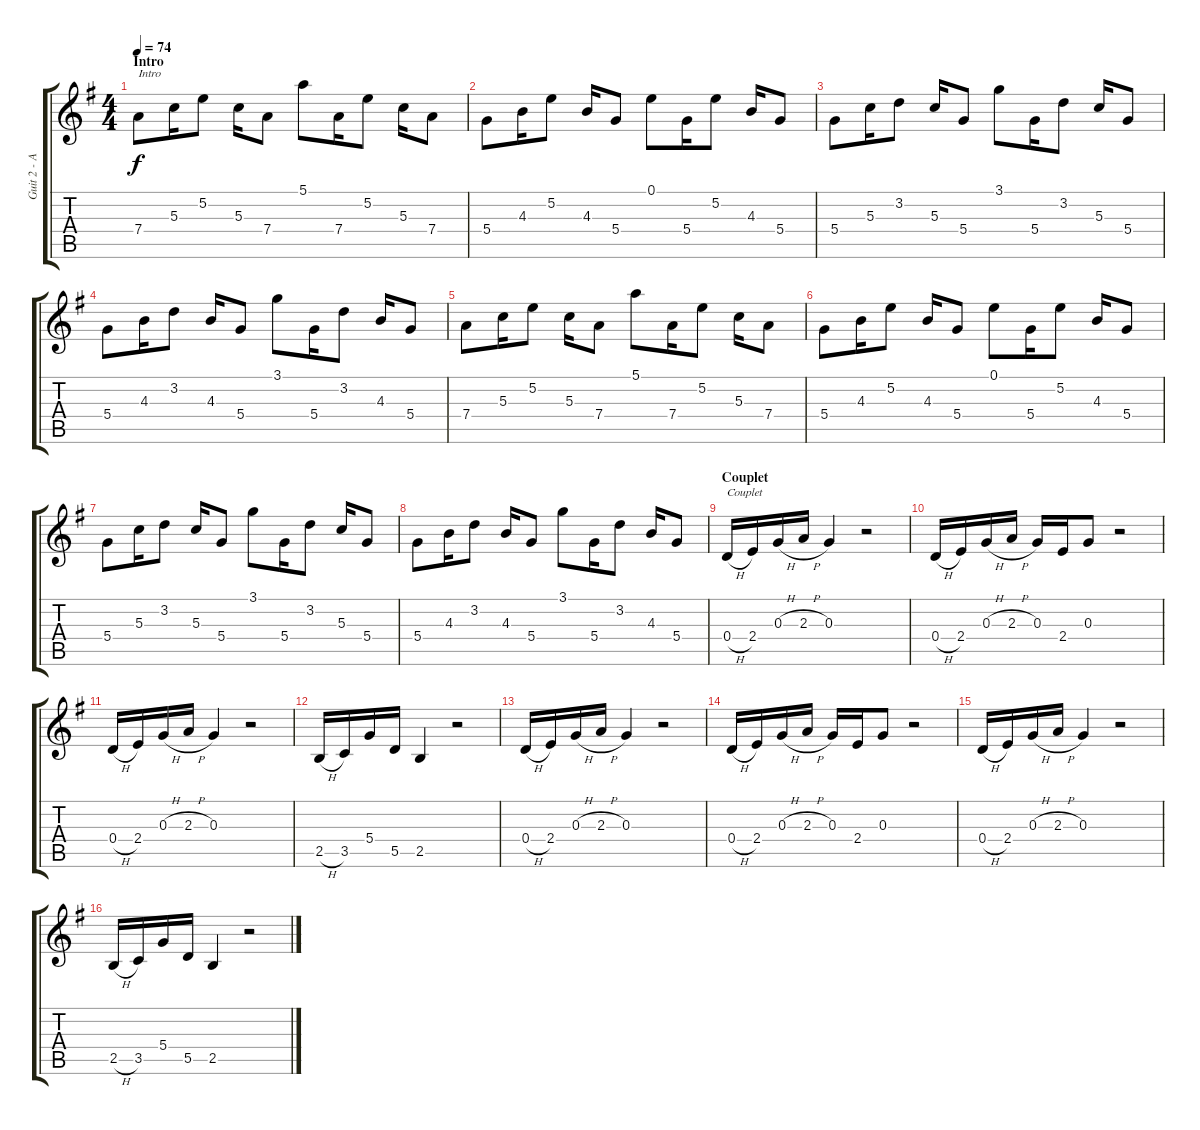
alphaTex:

\track ("Guit 2 - Acoustic - Nicolas" "Guit 2 - A") {instrument acousticguitarsteel}
\staff {score tabs}
\tuning (E4 B3 G3 D3 A2 E2) {hide}
\ts (4 4)
\section ("" "Intro")
\tempo 74
\clef g2
\ks g
7.4.8{txt "Intro" dy f instrument acousticguitarsteel} 5.3.16 5.2.8 5.3.16 7.4.8 5.1.8 7.4.16 5.2.8 5.3.16 7.4.8 |
5.4.8 4.3.16 5.2.8 4.3.16 5.4.8 0.1.8 5.4.16 5.2.8 4.3.16 5.4.8 |
5.4.8 5.3.16 3.2.8 5.3.16 5.4.8 3.1.8 5.4.16 3.2.8 5.3.16 5.4.8 |
5.4.8 4.3.16 3.2.8 4.3.16 5.4.8 3.1.8 5.4.16 3.2.8 4.3.16 5.4.8 |
7.4.8 5.3.16 5.2.8 5.3.16 7.4.8 5.1.8 7.4.16 5.2.8 5.3.16 7.4.8 |
5.4.8 4.3.16 5.2.8 4.3.16 5.4.8 0.1.8 5.4.16 5.2.8 4.3.16 5.4.8 |
5.4.8 5.3.16 3.2.8 5.3.16 5.4.8 3.1.8 5.4.16 3.2.8 5.3.16 5.4.8 |
5.4.8 4.3.16 3.2.8 4.3.16 5.4.8 3.1.8 5.4.16 3.2.8 4.3.16 5.4.8 |
\section ("" "Couplet")
0.4{h}.16{txt "Couplet" volume 7} 2.4.16 0.3{h}.16 2.3{h}.16 0.3.4 r.2 |
0.4{h}.16 2.4.16 0.3{h}.16 2.3{h}.16 0.3.16 2.4.16 0.3.8 r.2 |
0.4{h}.16 2.4.16 0.3{h}.16 2.3{h}.16 0.3.4 r.2 |
2.5{h}.16 3.5.16 5.4.16 5.5.16 2.5.4 r.2 |
0.4{h}.16 2.4.16 0.3{h}.16 2.3{h}.16 0.3.4 r.2 |
0.4{h}.16 2.4.16 0.3{h}.16 2.3{h}.16 0.3.16 2.4.16 0.3.8 r.2 |
0.4{h}.16 2.4.16 0.3{h}.16 2.3{h}.16 0.3.4 r.2 |
2.5{h}.16 3.5.16 5.4.16 5.5.16 2.5.4 r.2
